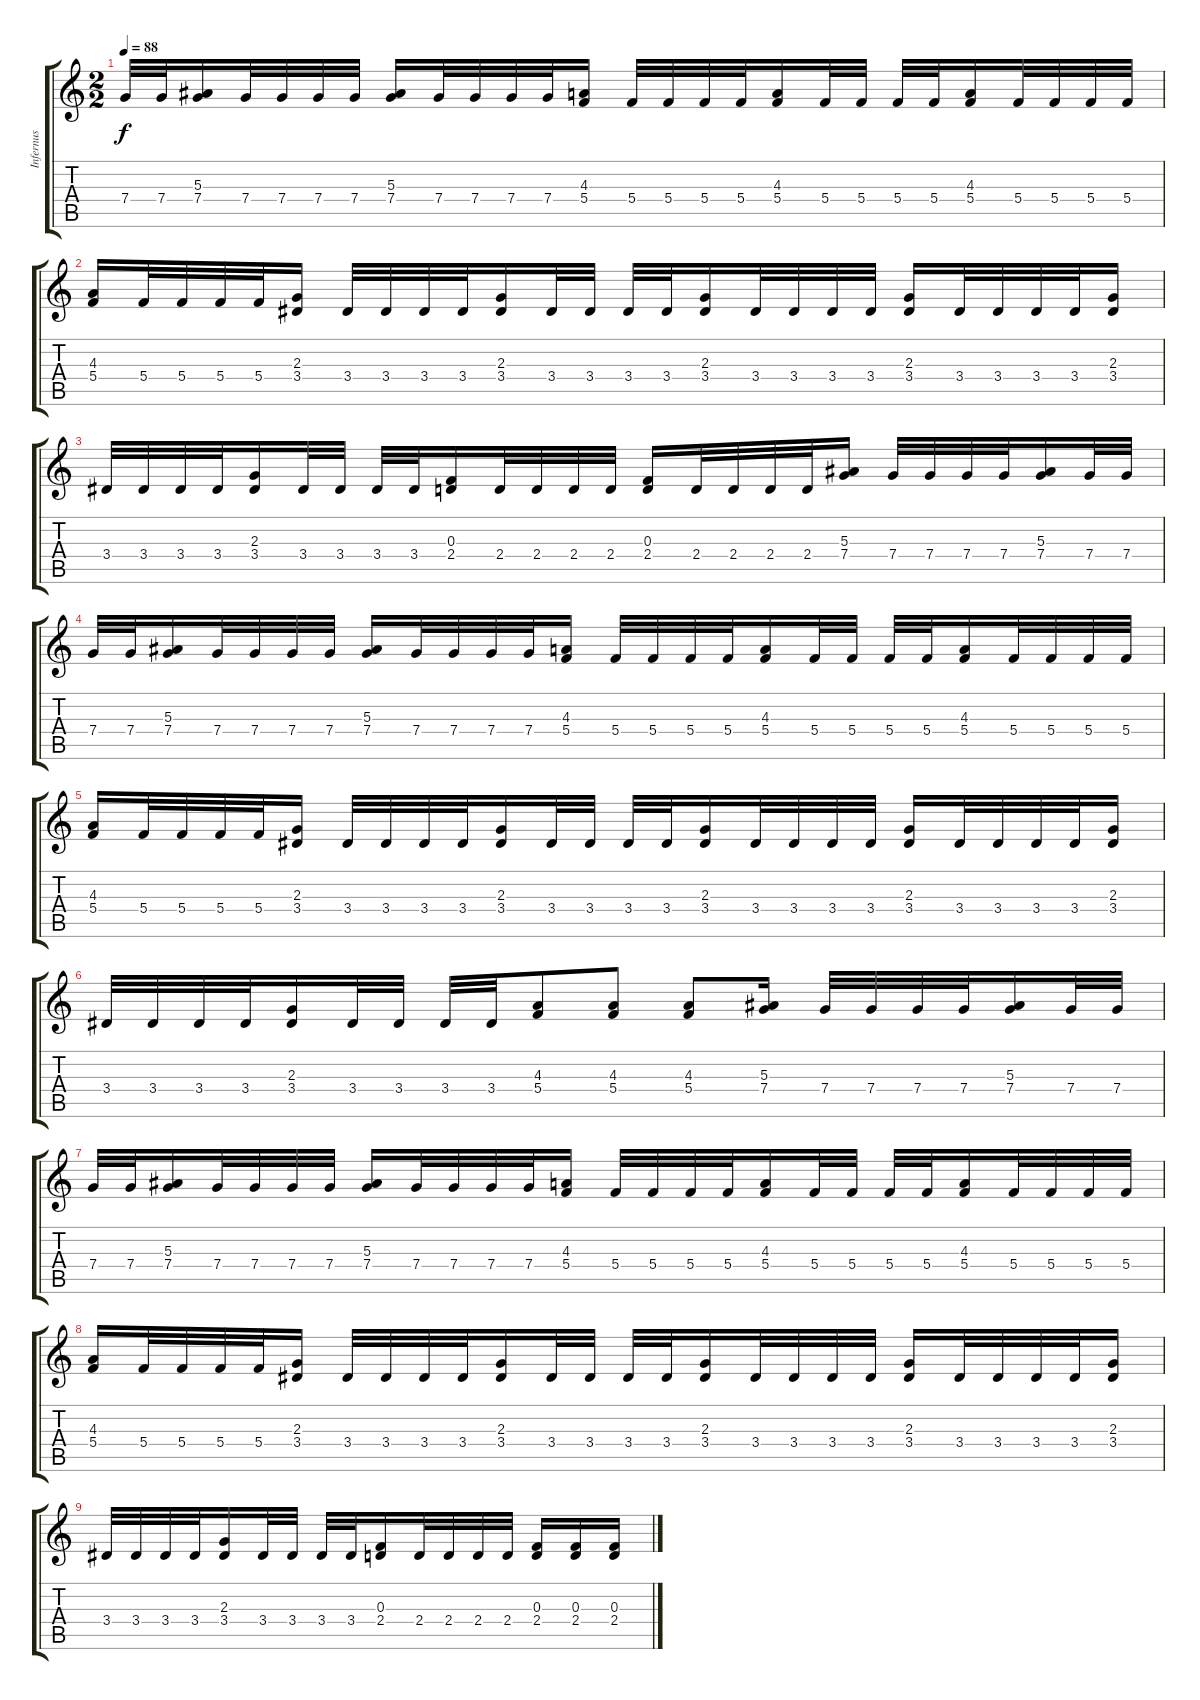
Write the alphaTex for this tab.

\track ("Infernus" "Infernus") {instrument distortionguitar}
\staff {score tabs}
\tuning (D4 A3 F3 C3 G2 D2) {hide}
\ts (2 2)
\tempo 88
\clef g2
\ks c
7.4.32{dy f} 7.4.32 (5.3 7.4).16 7.4.32 7.4.32 7.4.32 7.4.32 (5.3 7.4).16 7.4.32 7.4.32 7.4.32 7.4.32 (4.3 5.4).16 5.4.32 5.4.32 5.4.32 5.4.32 (4.3 5.4).16 5.4.32 5.4.32 5.4.32 5.4.32 (4.3 5.4).16 5.4.32 5.4.32 5.4.32 5.4.32 |
(4.3 5.4).16 5.4.32 5.4.32 5.4.32 5.4.32 (2.3 3.4).16 3.4.32 3.4.32 3.4.32 3.4.32 (2.3 3.4).16 3.4.32 3.4.32 3.4.32 3.4.32 (2.3 3.4).16 3.4.32 3.4.32 3.4.32 3.4.32 (2.3 3.4).16 3.4.32 3.4.32 3.4.32 3.4.32 (2.3 3.4).16 |
3.4.32 3.4.32 3.4.32 3.4.32 (2.3 3.4).16 3.4.32 3.4.32 3.4.32 3.4.32 (0.3 2.4).16 2.4.32 2.4.32 2.4.32 2.4.32 (0.3 2.4).16 2.4.32 2.4.32 2.4.32 2.4.32 (5.3 7.4).16 7.4.32 7.4.32 7.4.32 7.4.32 (5.3 7.4).16 7.4.32 7.4.32 |
7.4.32 7.4.32 (5.3 7.4).16 7.4.32 7.4.32 7.4.32 7.4.32 (5.3 7.4).16 7.4.32 7.4.32 7.4.32 7.4.32 (4.3 5.4).16 5.4.32 5.4.32 5.4.32 5.4.32 (4.3 5.4).16 5.4.32 5.4.32 5.4.32 5.4.32 (4.3 5.4).16 5.4.32 5.4.32 5.4.32 5.4.32 |
(4.3 5.4).16 5.4.32 5.4.32 5.4.32 5.4.32 (2.3 3.4).16 3.4.32 3.4.32 3.4.32 3.4.32 (2.3 3.4).16 3.4.32 3.4.32 3.4.32 3.4.32 (2.3 3.4).16 3.4.32 3.4.32 3.4.32 3.4.32 (2.3 3.4).16 3.4.32 3.4.32 3.4.32 3.4.32 (2.3 3.4).16 |
3.4.32 3.4.32 3.4.32 3.4.32 (2.3 3.4).16 3.4.32 3.4.32 3.4.32 3.4.32 (4.3 5.4).8 (4.3 5.4).8 (4.3 5.4).8 (5.3 7.4).16 7.4.32 7.4.32 7.4.32 7.4.32 (5.3 7.4).16 7.4.32 7.4.32 |
7.4.32 7.4.32 (5.3 7.4).16 7.4.32 7.4.32 7.4.32 7.4.32 (5.3 7.4).16 7.4.32 7.4.32 7.4.32 7.4.32 (4.3 5.4).16 5.4.32 5.4.32 5.4.32 5.4.32 (4.3 5.4).16 5.4.32 5.4.32 5.4.32 5.4.32 (4.3 5.4).16 5.4.32 5.4.32 5.4.32 5.4.32 |
(4.3 5.4).16 5.4.32 5.4.32 5.4.32 5.4.32 (2.3 3.4).16 3.4.32 3.4.32 3.4.32 3.4.32 (2.3 3.4).16 3.4.32 3.4.32 3.4.32 3.4.32 (2.3 3.4).16 3.4.32 3.4.32 3.4.32 3.4.32 (2.3 3.4).16 3.4.32 3.4.32 3.4.32 3.4.32 (2.3 3.4).16 |
3.4.32 3.4.32 3.4.32 3.4.32 (2.3 3.4).16 3.4.32 3.4.32 3.4.32 3.4.32 (0.3 2.4).16 2.4.32 2.4.32 2.4.32 2.4.32 (0.3 2.4).16 (0.3 2.4).16 (0.3 2.4).16
